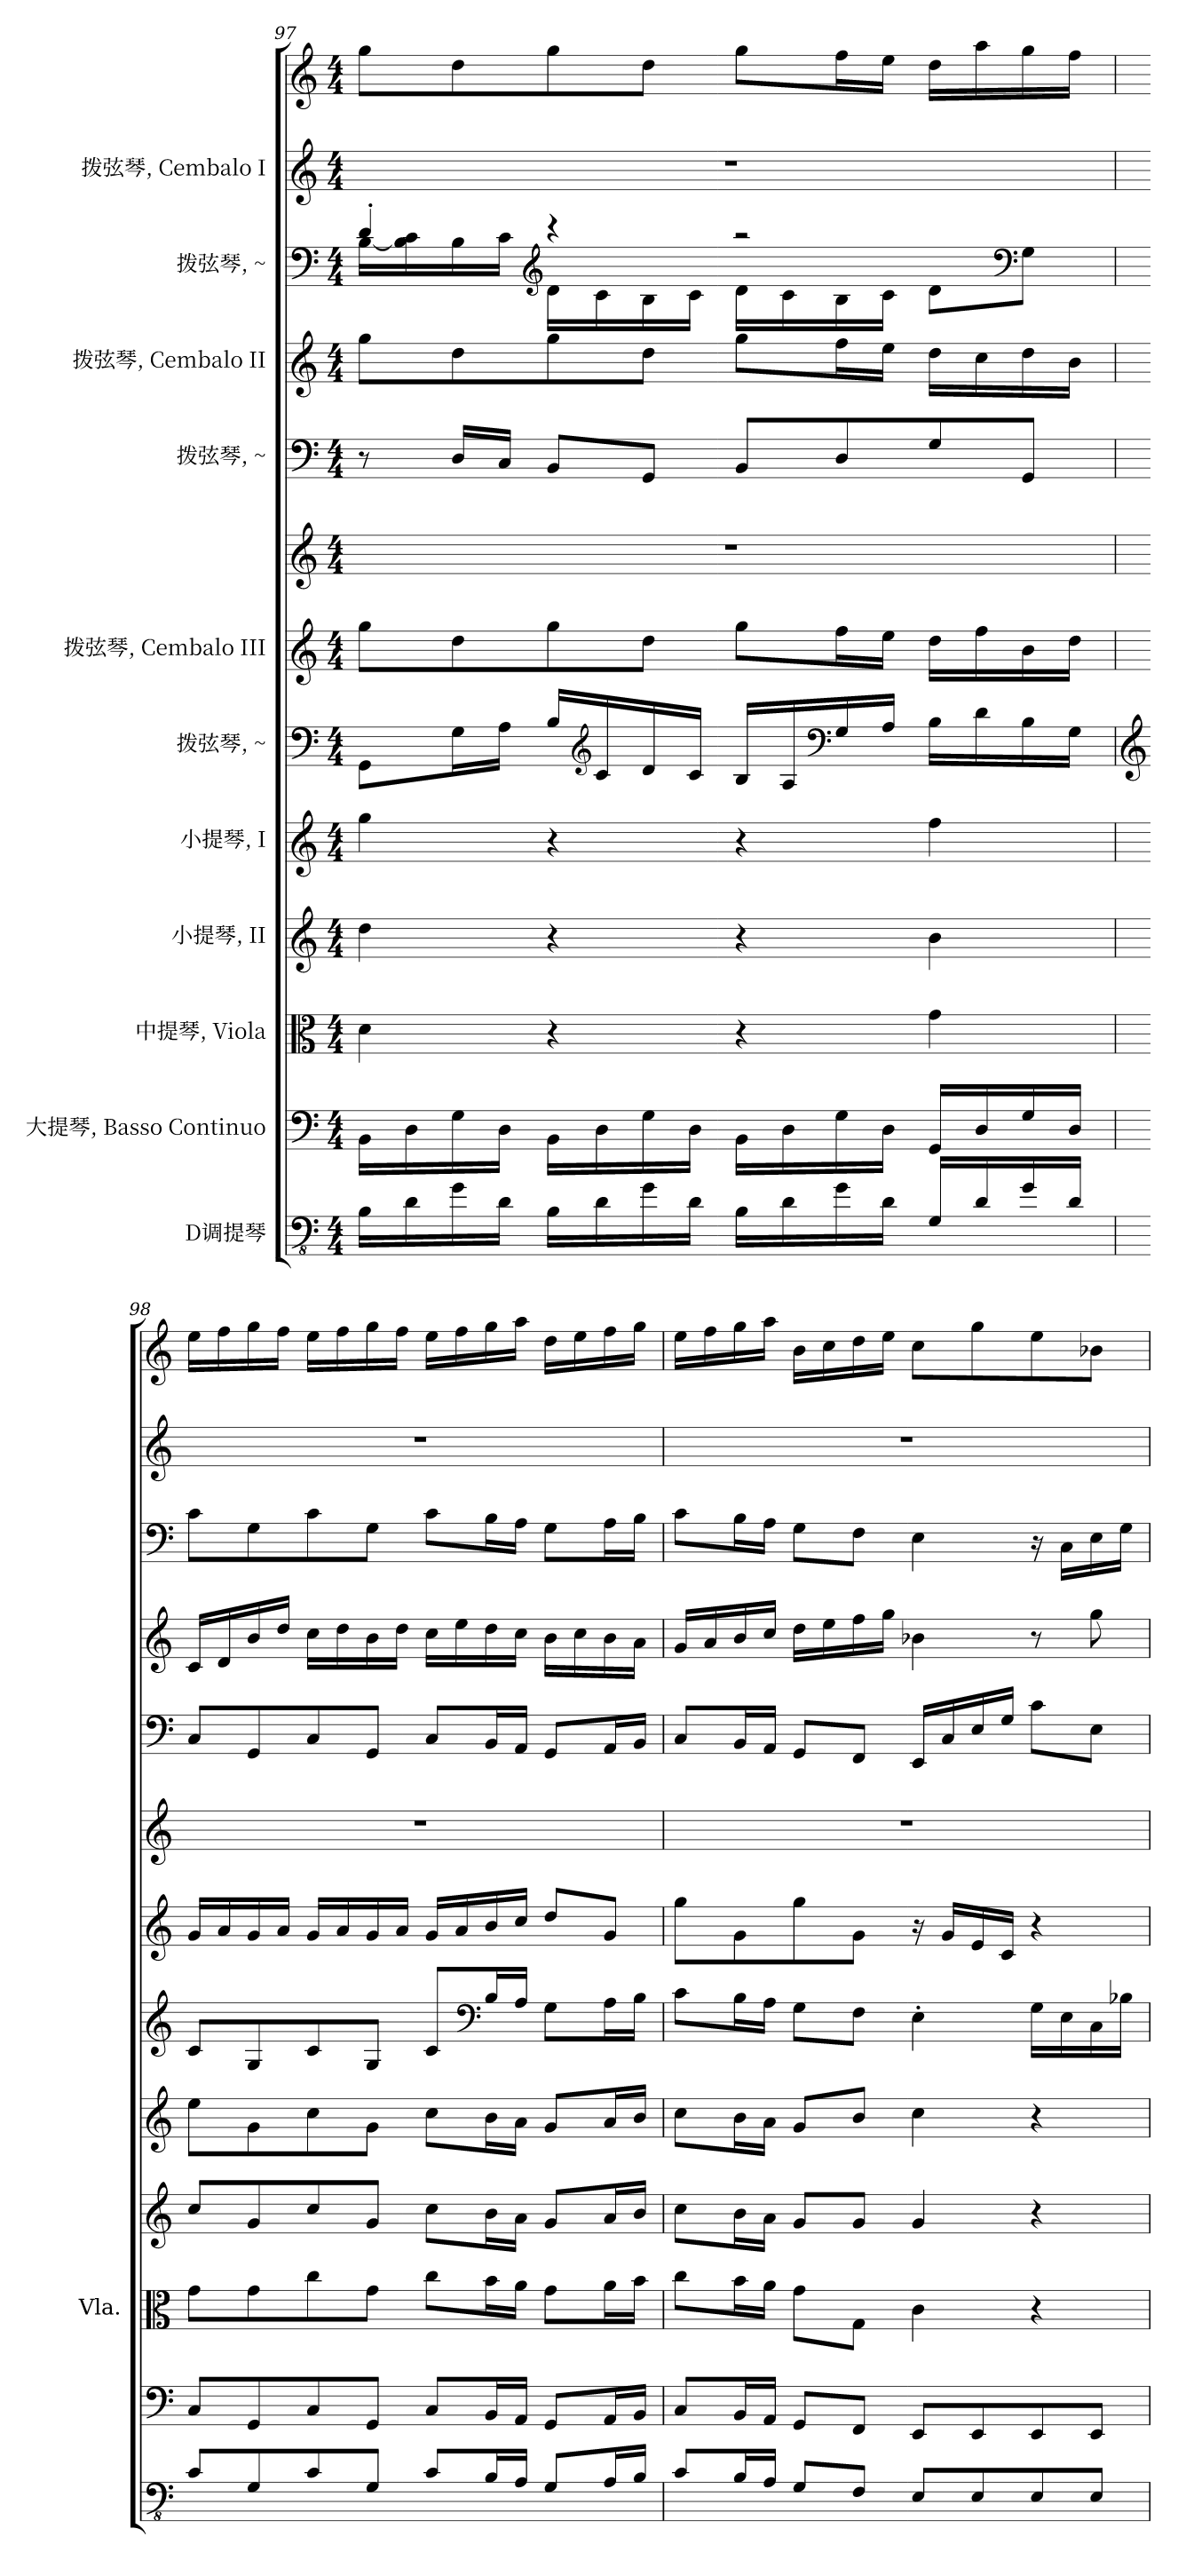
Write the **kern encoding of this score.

**kern	**kern	**kern	**kern	**kern	**kern	**kern	**kern	**kern	**kern	**kern	**kern	**kern
*part11	*part10	*part9	*part8	*part7	*part6	*part5	*part5	*part4	*part3	*part2	*part1	*part1
*staff13	*staff12	*staff11	*staff10	*staff9	*staff8	*staff7	*staff6	*staff5	*staff4	*staff3	*staff2	*staff1
*I"D调提琴	*I"大提琴, Basso Continuo	*I"中提琴, Viola	*I"小提琴, II	*I"小提琴, I	*I"拨弦琴, ~	*I"拨弦琴, Cembalo III	*	*I"拨弦琴, ~	*I"拨弦琴, Cembalo II	*I"拨弦琴, ~	*I"拨弦琴, Cembalo I	*
*	*	*I'Vla.	*	*	*	*	*	*	*	*	*	*
!!LO:PB:g=z
*clefFv4	*clefF4	*clefC3	*clefG2	*clefG2	*clefF4	*clefG2	*clefG2	*clefF4	*clefG2	*clefF4	*clefG2	*clefG2
*ITrd7c12	*	*	*	*	*	*	*	*	*	*	*	*
*k[]	*k[]	*k[]	*k[]	*k[]	*k[]	*k[]	*k[]	*k[]	*k[]	*k[]	*k[]	*k[]
*M4/4	*M4/4	*M4/4	*M4/4	*M4/4	*M4/4	*M4/4	*M4/4	*M4/4	*M4/4	*M4/4	*M4/4	*M4/4
=97	=97	=97	=97	=97	=97	=97	=97	=97	=97	=97	=97	=97
*	*	*	*	*	*	*	*	*	*	*^	*	*
16BBB\LL	16BB\LL	4d\	4dd\	4gg\	8GG\L	8gg\L	1r	8r	8gg\L	4d'/	[16B\LL	1r	8gg\L
16DD\	16D\	.	.	.	.	.	.	.	.	.	16B\] 16c\	.	.
16GG\	16G\	.	.	.	16G\L	8dd\	.	16D/LL	8dd\	.	16B\	.	8dd\
16DD\JJ	16D\JJ	.	.	.	16A\JJ	.	.	16C/JJ	.	.	16c\JJ	.	.
*	*	*	*	*	*	*	*	*	*	*clefG2	*	*	*
16BBB\LL	16BB\LL	4r	4r	4r	16B/LL	8gg\	.	8BB/L	8gg\	4r	16d\LL	.	8gg\
*	*	*	*	*	*clefG2	*	*	*	*	*	*	*	*
16DD\	16D\	.	.	.	16c/	.	.	.	.	.	16c\	.	.
16GG\	16G\	.	.	.	16d/	8dd\J	.	8GG/J	8dd\J	.	16B\	.	8dd\J
16DD\JJ	16D\JJ	.	.	.	16c/JJ	.	.	.	.	.	16c\JJ	.	.
16BBB\LL	16BB\LL	4r	4r	4r	16B/LL	8gg\L	.	8BB/L	8gg\L	2r	16d\LL	.	8gg\L
16DD\	16D\	.	.	.	16A/	.	.	.	.	.	16c\	.	.
*	*	*	*	*	*clefF4	*	*	*	*	*	*	*	*
16GG\	16G\	.	.	.	16G/	16ff\L	.	8D/	16ff\L	.	16B\	.	16ff\L
16DD\JJ	16D\JJ	.	.	.	16A/JJ	16ee\JJ	.	.	16ee\JJ	.	16c\JJ	.	16ee\JJ
16GGG/LL	16GG/LL	4g\	4b\	4ff\	16B\LL	16dd\LL	.	8G/	16dd\LL	.	8d\L	.	16dd\LL
16DD/	16D/	.	.	.	16d\	16ff\	.	.	16cc\	.	.	.	16aa\
*	*	*	*	*	*	*	*	*	*	*clefF4	*	*	*
16GG/	16G/	.	.	.	16B\	16b\	.	8GG/J	16dd\	.	8G\J	.	16gg\
16DD/JJ	16D/JJ	.	.	.	16G\JJ	16dd\JJ	.	.	16b\JJ	.	.	.	16ff\JJ
*	*	*	*	*	*	*	*	*	*	*v	*v	*	*
=98	=98	=98	=98	=98	=98	=98	=98	=98	=98	=98	=98	=98
*	*	*	*	*	*clefG2	*	*	*	*	*	*	*
8CC/L	8C/L	8g\L	8cc/L	8ee\L	8c/L	16g/LL	1r	8C/L	16c/LL	8c\L	1r	16ee\LL
.	.	.	.	.	.	16a/	.	.	16d/	.	.	16ff\
8GGG/	8GG/	8g\	8g/	8g\	8G/	16g/	.	8GG/	16b/	8G\	.	16gg\
.	.	.	.	.	.	16a/JJ	.	.	16dd/JJ	.	.	16ff\JJ
8CC/	8C/	8cc\	8cc/	8cc\	8c/	16g/LL	.	8C/	16cc\LL	8c\	.	16ee\LL
.	.	.	.	.	.	16a/	.	.	16dd\	.	.	16ff\
8GGG/J	8GG/J	8g\J	8g/J	8g\J	8G/J	16g/	.	8GG/J	16b\	8G\J	.	16gg\
.	.	.	.	.	.	16a/JJ	.	.	16dd\JJ	.	.	16ff\JJ
8CC/L	8C/L	8cc\L	8cc\L	8cc\L	8c/L	16g/LL	.	8C/L	16cc\LL	8c\L	.	16ee\LL
.	.	.	.	.	.	16a/	.	.	16ee\	.	.	16ff\
*	*	*	*	*	*clefF4	*	*	*	*	*	*	*
16BBB/L	16BB/L	16b\L	16b\L	16b\L	16B/L	16b/	.	16BB/L	16dd\	16B\L	.	16gg\
16AAA/JJ	16AA/JJ	16a\JJ	16a\JJ	16a\JJ	16A/JJ	16cc/JJ	.	16AA/JJ	16cc\JJ	16A\JJ	.	16aa\JJ
8GGG/L	8GG/L	8g\L	8g/L	8g/L	8G\L	8dd/L	.	8GG/L	16b\LL	8G\L	.	16dd\LL
.	.	.	.	.	.	.	.	.	16cc\	.	.	16ee\
16AAA/L	16AA/L	16a\L	16a/L	16a/L	16A\L	8g/J	.	16AA/L	16b\	16A\L	.	16ff\
16BBB/JJ	16BB/JJ	16b\JJ	16b/JJ	16b/JJ	16B\JJ	.	.	16BB/JJ	16a\JJ	16B\JJ	.	16gg\JJ
!!LO:PB:g=z
=99	=99	=99	=99	=99	=99	=99	=99	=99	=99	=99	=99	=99
8CC/L	8C/L	8cc\L	8cc\L	8cc\L	8c\L	8gg\L	1r	8C/L	16g/LL	8c\L	1r	16ee\LL
.	.	.	.	.	.	.	.	.	16a/	.	.	16ff\
16BBB/L	16BB/L	16b\L	16b\L	16b\L	16B\L	8g\	.	16BB/L	16b/	16B\L	.	16gg\
16AAA/JJ	16AA/JJ	16a\JJ	16a\JJ	16a\JJ	16A\JJ	.	.	16AA/JJ	16cc/JJ	16A\JJ	.	16aa\JJ
8GGG/L	8GG/L	8g\L	8g/L	8g/L	8G\L	8gg\	.	8GG/L	16dd\LL	8G\L	.	16b\LL
.	.	.	.	.	.	.	.	.	16ee\	.	.	16cc\
8FFF/J	8FF/J	8G\J	8g/J	8b/J	8F\J	8g\J	.	8FF/J	16ff\	8F\J	.	16dd\
.	.	.	.	.	.	.	.	.	16gg\JJ	.	.	16ee\JJ
8EEE/L	8EE/L	4c\	4g/	4cc\	4E'\	16r	.	16EE/LL	4b-X\	4E\	.	8cc\L
.	.	.	.	.	.	16g/LL	.	16C/	.	.	.	.
8EEE/	8EE/	.	.	.	.	16e/	.	16E/	.	.	.	8gg\
.	.	.	.	.	.	16c/JJ	.	16G/JJ	.	.	.	.
8EEE/	8EE/	4r	4r	4r	16G\LL	4r	.	8c\L	8r	16r	.	8ee\
.	.	.	.	.	16E\	.	.	.	.	16C\LL	.	.
8EEE/J	8EE/J	.	.	.	16C\	.	.	8E\J	8gg\	16E\	.	8b-X\J
.	.	.	.	.	16B-X\JJ	.	.	.	.	16G\JJ	.	.
=	=	=	=	=	=	=	=	=	=	=	=	=
*-	*-	*-	*-	*-	*-	*-	*-	*-	*-	*-	*-	*-
